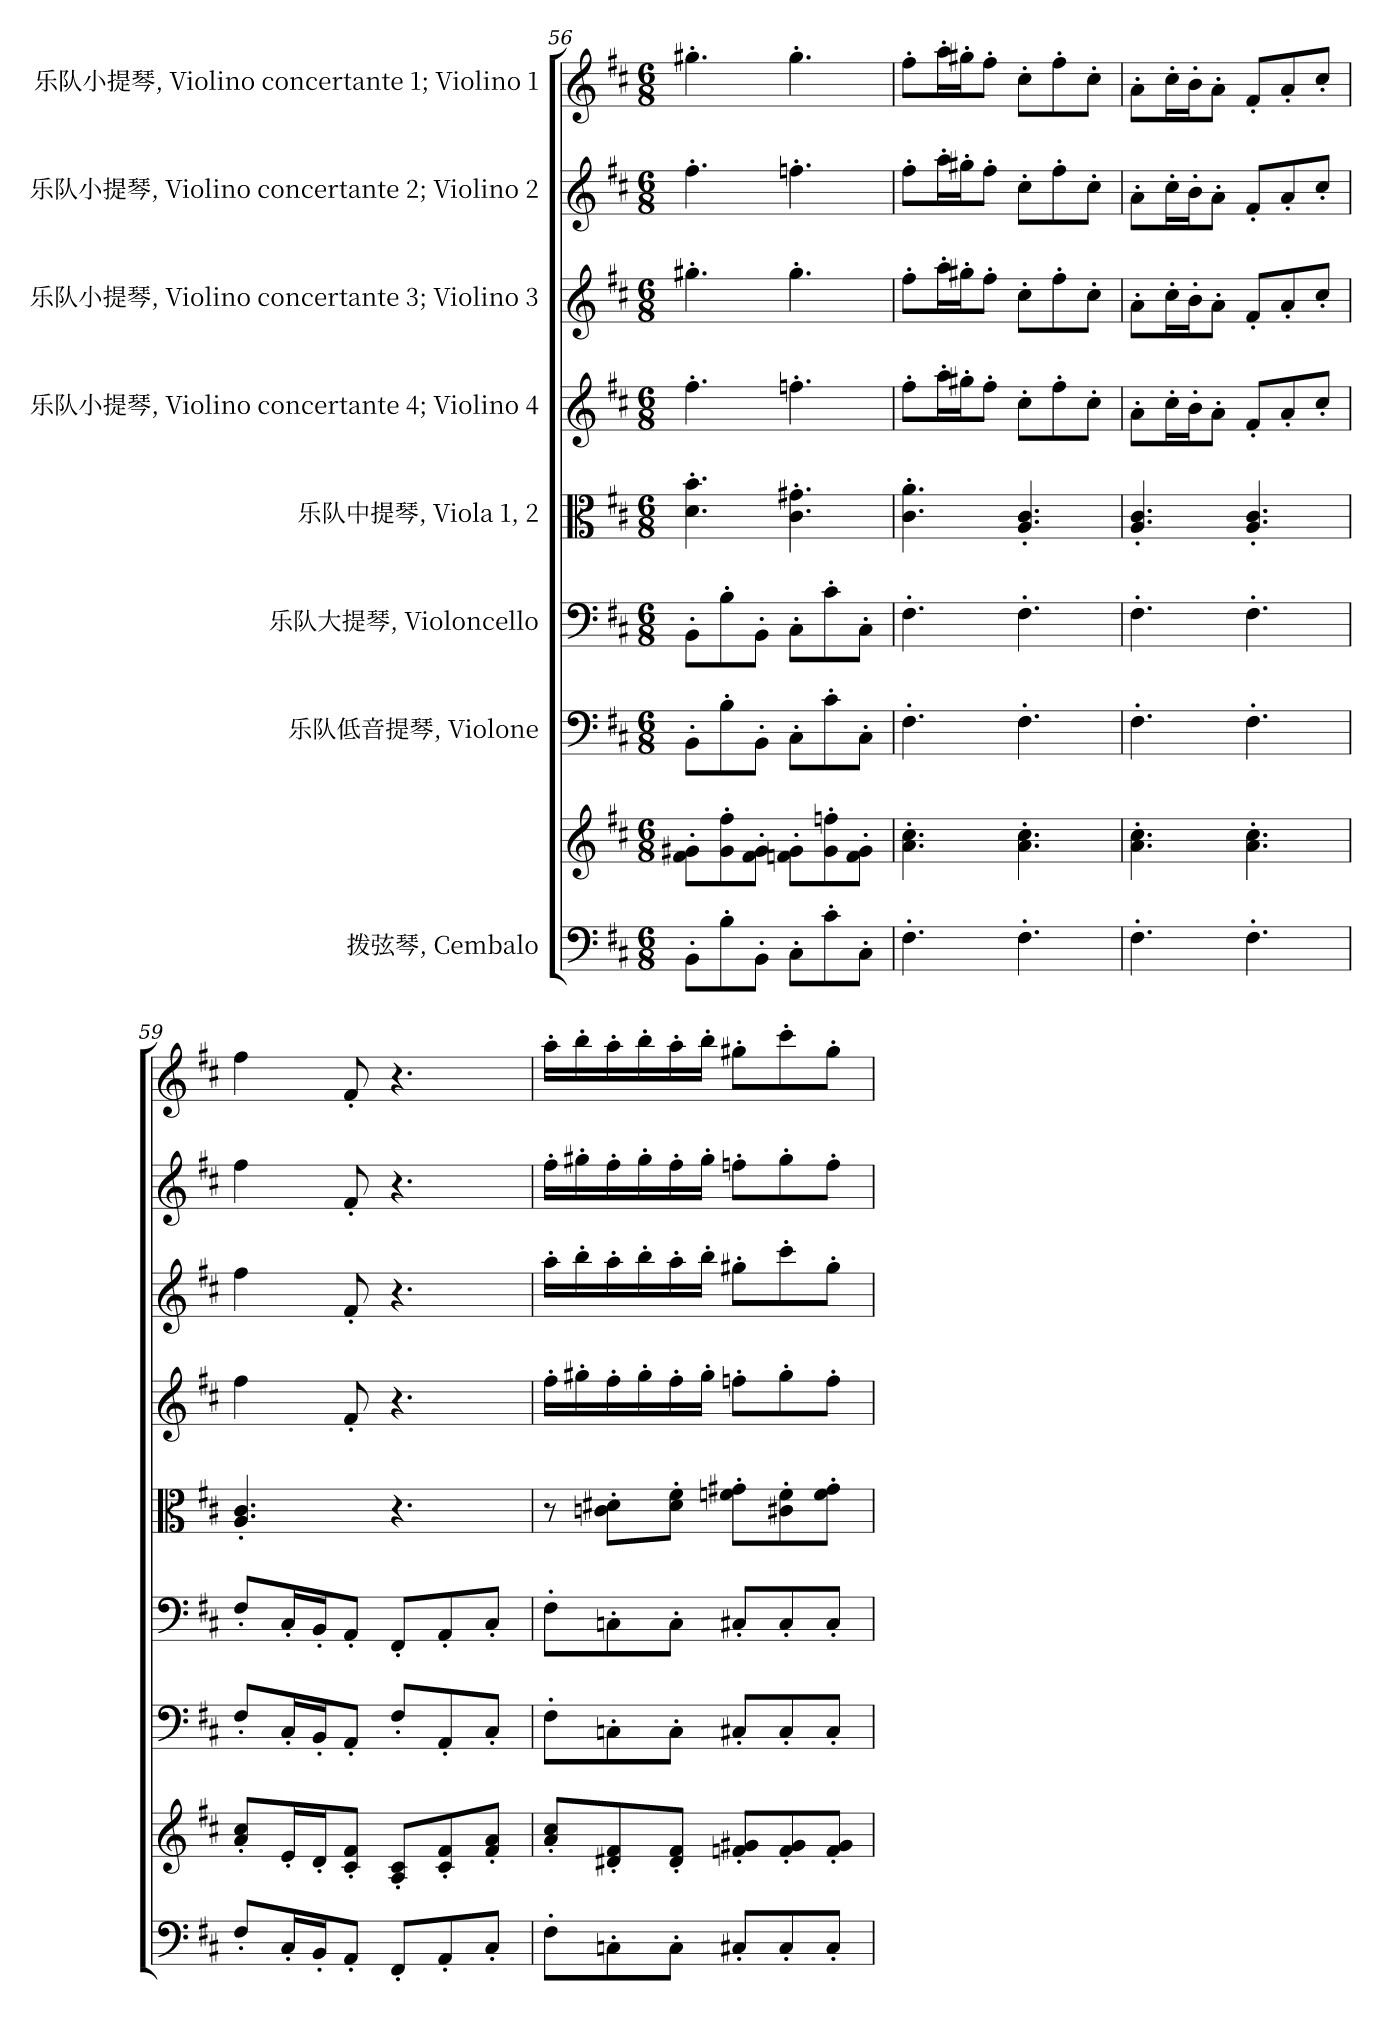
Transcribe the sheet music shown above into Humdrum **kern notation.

**kern	**kern	**kern	**kern	**kern	**kern	**kern	**kern	**kern
*part8	*part8	*part7	*part6	*part5	*part4	*part3	*part2	*part1
*staff9	*staff8	*staff7	*staff6	*staff5	*staff4	*staff3	*staff2	*staff1
*I"拨弦琴, Cembalo	*	*I"乐队低音提琴, Violone	*I"乐队大提琴, Violoncello	*I"乐队中提琴, Viola 1, 2	*I"乐队小提琴, Violino concertante 4; Violino 4	*I"乐队小提琴, Violino concertante 3; Violino 3	*I"乐队小提琴, Violino concertante 2; Violino 2	*I"乐队小提琴, Violino concertante 1; Violino 1
!!LO:PB:g=z
*clefF4	*clefG2	*clefF4	*clefF4	*clefC3	*clefG2	*clefG2	*clefG2	*clefG2
*	*	*ITrd7c12	*	*	*	*	*	*
*k[f#c#]	*k[f#c#]	*k[f#c#]	*k[f#c#]	*k[f#c#]	*k[f#c#]	*k[f#c#]	*k[f#c#]	*k[f#c#]
*M6/8	*M6/8	*M6/8	*M6/8	*M6/8	*M6/8	*M6/8	*M6/8	*M6/8
=56	=56	=56	=56	=56	=56	=56	=56	=56
8BB'\L	8f#\' 8g#X\'L	8BBB'\L	8BB'\L	4.d\' 4.b\'	4.ff#'\	4.gg#X'\	4.ff#'\	4.gg#X'\
8B'\	8g#\' 8ff#\'	8BB'\	8B'\	.	.	.	.	.
8BB'\J	8f#\' 8g#\'J	8BBB'\J	8BB'\J	.	.	.	.	.
8C#'\L	8fn\' 8g#\'L	8CC#'\L	8C#'\L	4.c#\' 4.g#X\'	4.ffn'\	4.gg#'\	4.ffn'\	4.gg#'\
8c#'\	8g#\' 8ffn\'	8C#'\	8c#'\	.	.	.	.	.
8C#'\J	8f\' 8g#\'J	8CC#'\J	8C#'\J	.	.	.	.	.
=57	=57	=57	=57	=57	=57	=57	=57	=57
4.F#'\	4.a\' 4.cc#\'	4.FF#'\	4.F#'\	4.c#\' 4.a\'	8ff#'\L	8ff#'\L	8ff#'\L	8ff#'\L
.	.	.	.	.	16aa'\L	16aa'\L	16aa'\L	16aa'\L
.	.	.	.	.	16gg#X'\J	16gg#X'\J	16gg#X'\J	16gg#X'\J
.	.	.	.	.	8ff#'\J	8ff#'\J	8ff#'\J	8ff#'\J
4.F#'\	4.a\' 4.cc#\'	4.FF#'\	4.F#'\	4.A/' 4.c#/'	8cc#'\L	8cc#'\L	8cc#'\L	8cc#'\L
.	.	.	.	.	8ff#'\	8ff#'\	8ff#'\	8ff#'\
.	.	.	.	.	8cc#'\J	8cc#'\J	8cc#'\J	8cc#'\J
=58	=58	=58	=58	=58	=58	=58	=58	=58
4.F#'\	4.a\' 4.cc#\'	4.FF#'\	4.F#'\	4.A/' 4.c#/'	8a'\L	8a'\L	8a'\L	8a'\L
.	.	.	.	.	16cc#'\L	16cc#'\L	16cc#'\L	16cc#'\L
.	.	.	.	.	16b'\J	16b'\J	16b'\J	16b'\J
.	.	.	.	.	8a'\J	8a'\J	8a'\J	8a'\J
4.F#'\	4.a\' 4.cc#\'	4.FF#'\	4.F#'\	4.A/' 4.c#/'	8f#'/L	8f#'/L	8f#'/L	8f#'/L
.	.	.	.	.	8a'/	8a'/	8a'/	8a'/
.	.	.	.	.	8cc#'/J	8cc#'/J	8cc#'/J	8cc#'/J
=59	=59	=59	=59	=59	=59	=59	=59	=59
8F#'/L	8a/' 8cc#/'L	8FF#'/L	8F#'/L	4.A/' 4.c#/'	4ff#\	4ff#\	4ff#\	4ff#\
16C#'/L	16e'/L	16CC#'/L	16C#'/L	.	.	.	.	.
16BB'/J	16d'/J	16BBB'/J	16BB'/J	.	.	.	.	.
8AA'/J	8c#/' 8f#/'J	8AAA'/J	8AA'/J	.	8f#'/	8f#'/	8f#'/	8f#'/
8FF#'/L	8A/' 8c#/'L	8FF#'/L	8FF#'/L	4.r	4.r	4.r	4.r	4.r
8AA'/	8c#/' 8f#/'	8AAA'/	8AA'/	.	.	.	.	.
8C#'/J	8f#/' 8a/'J	8CC#'/J	8C#'/J	.	.	.	.	.
!!LO:PB:g=z
=60	=60	=60	=60	=60	=60	=60	=60	=60
8F#'\L	8a/' 8cc#/'L	8FF#'\L	8F#'\L	8r	16ff#'\LL	16aa'\LL	16ff#'\LL	16aa'\LL
.	.	.	.	.	16gg#X'\	16bb'\	16gg#X'\	16bb'\
8Cn'\	8d#X/' 8f#/'	8CCn'\	8Cn'\	8cn\' 8d#X\'L	16ff#'\	16aa'\	16ff#'\	16aa'\
.	.	.	.	.	16gg#'\	16bb'\	16gg#'\	16bb'\
8C'\J	8d#/' 8f#/'J	8CC'\J	8C'\J	8d#\' 8f#\'J	16ff#'\	16aa'\	16ff#'\	16aa'\
.	.	.	.	.	16gg#'\JJ	16bb'\JJ	16gg#'\JJ	16bb'\JJ
8C#X'/L	8fn/' 8g#X/'L	8CC#X'/L	8C#X'/L	8fn\' 8g#X\'L	8ffn'\L	8gg#X'\L	8ffn'\L	8gg#X'\L
8C#'/	8f/' 8g#/'	8CC#'/	8C#'/	8c#X\' 8f\'	8gg#'\	8ccc#'\	8gg#'\	8ccc#'\
8C#'/J	8f/' 8g#/'J	8CC#'/J	8C#'/J	8f\' 8g#\'J	8ff'\J	8gg#'\J	8ff'\J	8gg#'\J
=	=	=	=	=	=	=	=	=
*-	*-	*-	*-	*-	*-	*-	*-	*-
